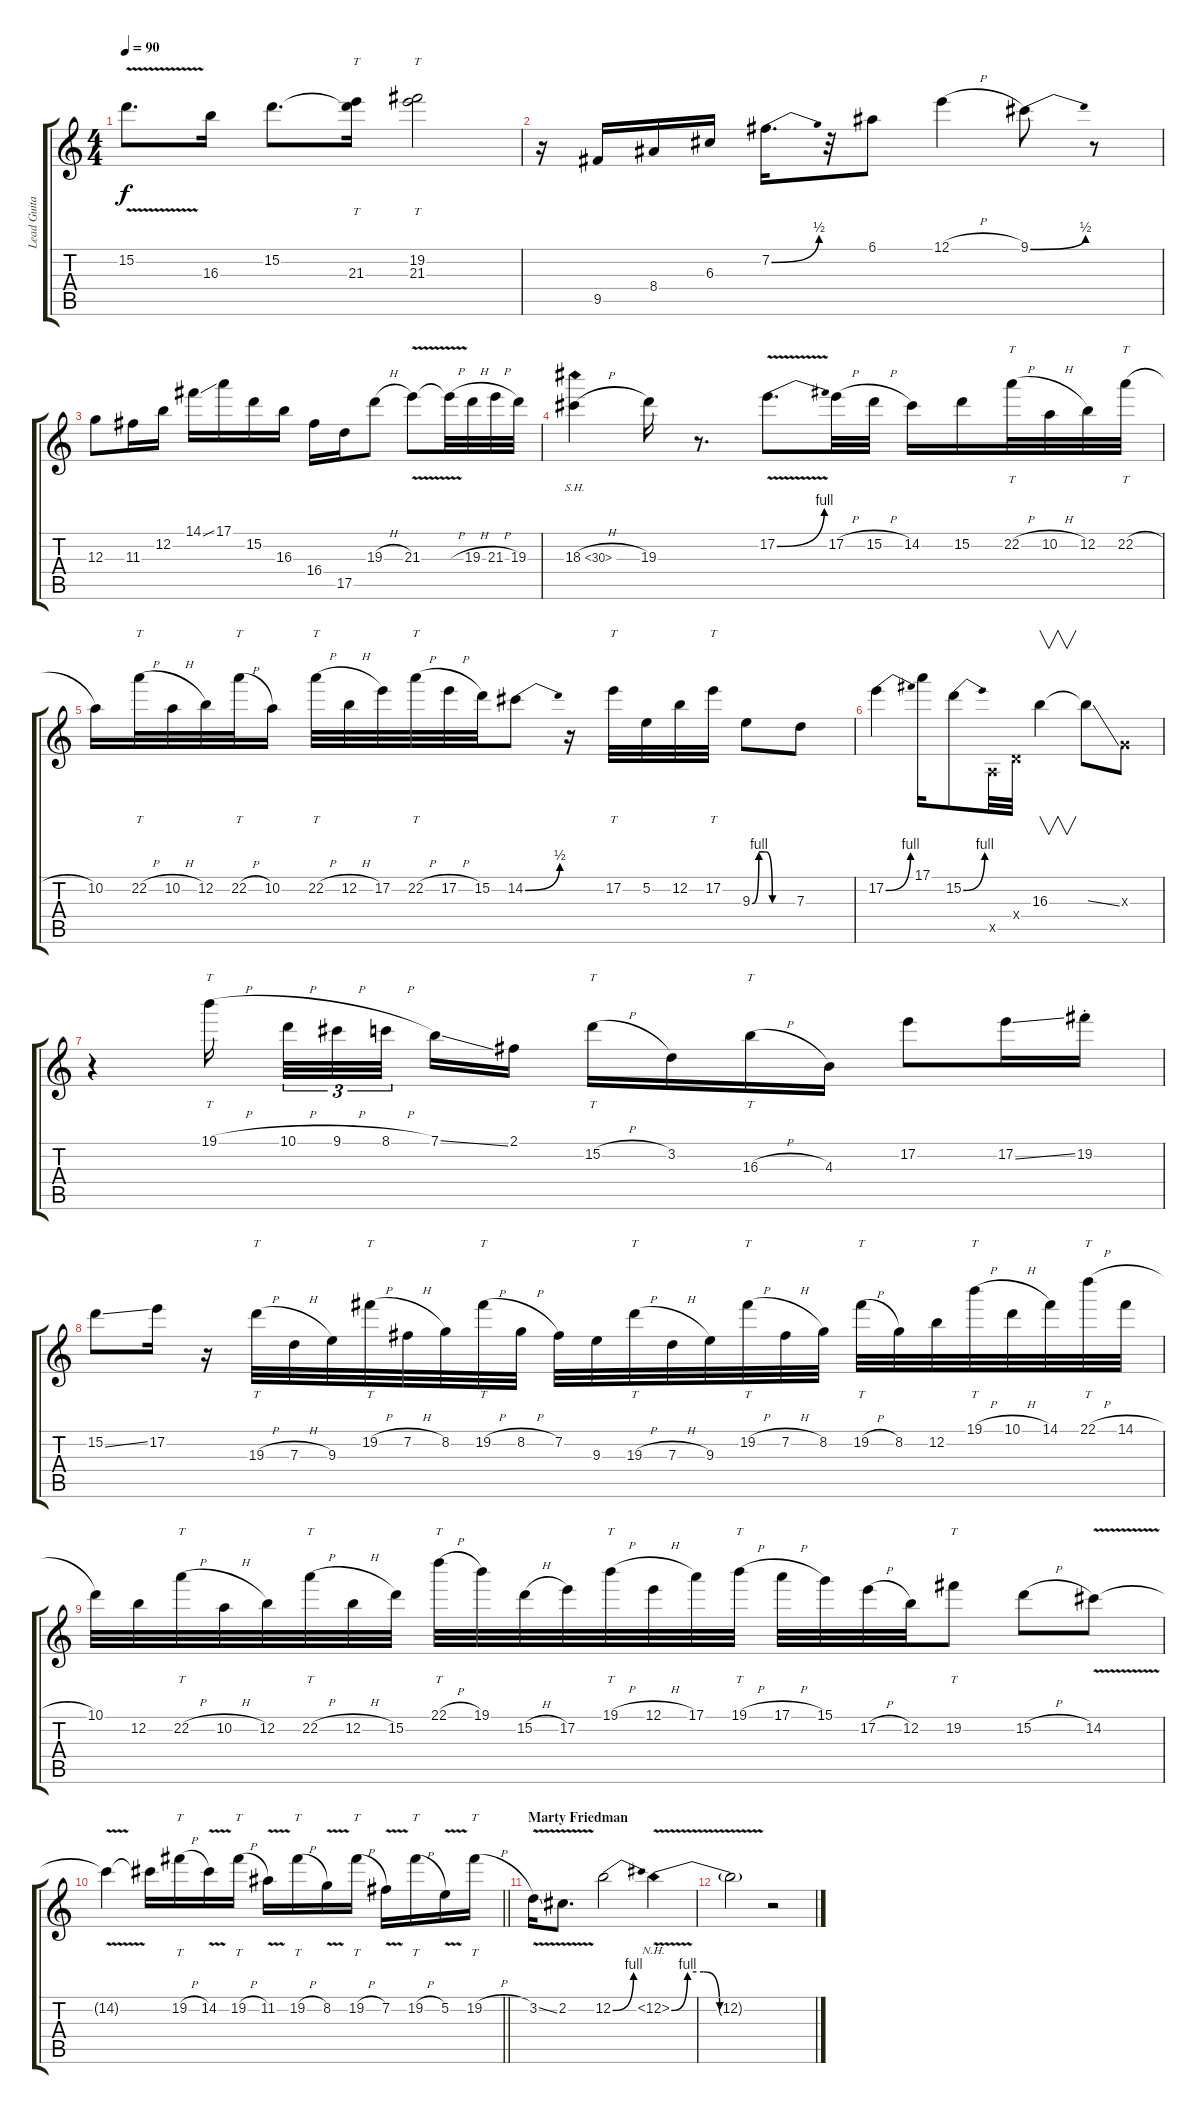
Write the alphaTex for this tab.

\track ("Lead Guitar 2" "Lead Guita") {instrument overdrivenguitar}
\staff {score tabs}
\tuning (E4 B3 G3 D3 A2 E2) {hide}
\ts (4 4)
\tempo 90
\clef g2
\ks c
15.2{v}.8{d dy f} 16.3.16 15.2.8{d} (15.2{t} 21.3).16{tt} (19.2 21.3).2{tt} |
r.16 9.5.16 8.4.16 6.3.16 7.2{be (bend 0 0 60 2)}.16{d} r.32 6.1.8 12.1{h}.4 9.1{be (bend 0 0 60 2)}.8 r.8 |
12.3.8 11.3.16 12.2.16 14.1{ss}.16 17.1.16 15.2.16 16.3.16 16.4.16 17.5.16 19.3{h}.8 21.3{v}.8 21.3{h t}.32 19.3{h}.32 21.3{h}.32 19.3.32 |
18.3{sh 12 h}.4 19.3.16 r.8{d} 17.2{be (bend 0 0 60 4) v}.8{d} 17.2{h}.32 15.2{h}.32 14.2.16 15.2.16 22.2{h}.32{tt} 10.2{h}.32 12.2.32 22.2{h}.32{tt} |
10.2.16 22.2{h}.32{tt} 10.2{h}.32 12.2.32 22.2{h}.32{tt} 10.2.16 22.2{h}.32{tt} 12.2{h}.32 17.2.32 22.2{h}.32{tt} 17.2{h}.32 15.2.32 14.2{be (bend 0 0 60 2)}.8 r.16 17.2.32{tt} 5.2.32 12.2.32 17.2.32{tt} 9.3{be (custom 0 0 10 4 20 4 30 0 60 0)}.8 7.3.8 |
17.2{be (bend 0 0 60 4)}.4 17.1.16 15.2{be (bend 0 0 60 4)}.8 0.5{x}.32 0.4{x}.32 16.3.4{v} 16.3{ss t}.8 0.3{x}.8 |
r.4 19.1{h}.16{tt beam splitsecondary} 10.1{h}.32{tu (3 2)} 9.1{h}.32{tu (3 2)} 8.1{h}.32{tu (3 2) beam splitsecondary} 7.1{ss}.16 2.1.16 15.2{h}.16{tt} 3.2.16 16.3{h}.16{tt} 4.3.16 17.2.8 17.2{ss}.16 19.2{st}.16 |
15.2{ss}.8 17.2.16 r.16 19.3{h}.32{tt} 7.3{h}.32 9.3.32 19.2{h}.32{tt} 7.2{h}.32 8.2.32 19.2{h}.32{tt} 8.2{h}.32 7.2.32 9.3.32 19.3{h}.32{tt} 7.3{h}.32 9.3.32 19.2{h}.32{tt} 7.2{h}.32 8.2.32 19.2{h}.32{tt} 8.2.32 12.2.32 19.1{h}.32{tt} 10.1{h}.32 14.1.32 22.1{h}.32{tt} 14.1{h}.32 |
10.1.32 12.2.32 22.2{h}.32{tt} 10.2{h}.32 12.2.32 22.2{h}.32{tt} 12.2{h}.32 15.2.32 22.1{h}.32{tt} 19.1.32 15.2{h}.32 17.2.32 19.1{h}.32{tt} 12.1{h}.32 17.1.32 19.1{h}.32{tt} 17.1{h}.32 15.1.32 17.2{h}.32 12.2.32 19.2.8{tt} 15.2{h}.8 14.2{v}.8 |
\barLineRight lightlight
14.2{t}.4 14.2{t}.16 19.2{h}.16{tt} 14.2{v}.16 19.2{h}.16{tt} 11.2{v}.16 19.2{h}.16{tt} 8.2{v}.16 19.2{h}.16{tt} 7.2{v}.16 19.2{h}.16{tt} 5.2{v}.16 19.2{h}.16{tt} |
\section ("" "Marty Friedman")
3.2{v ss}.16 2.2{v}.8{d} 12.2{be (bend 0 0 60 4)}.2 12.2{be (custom 0 0 10 4 20 4 30 0 60 0) nh v}.4 |
12.2{t}.2 r.2
